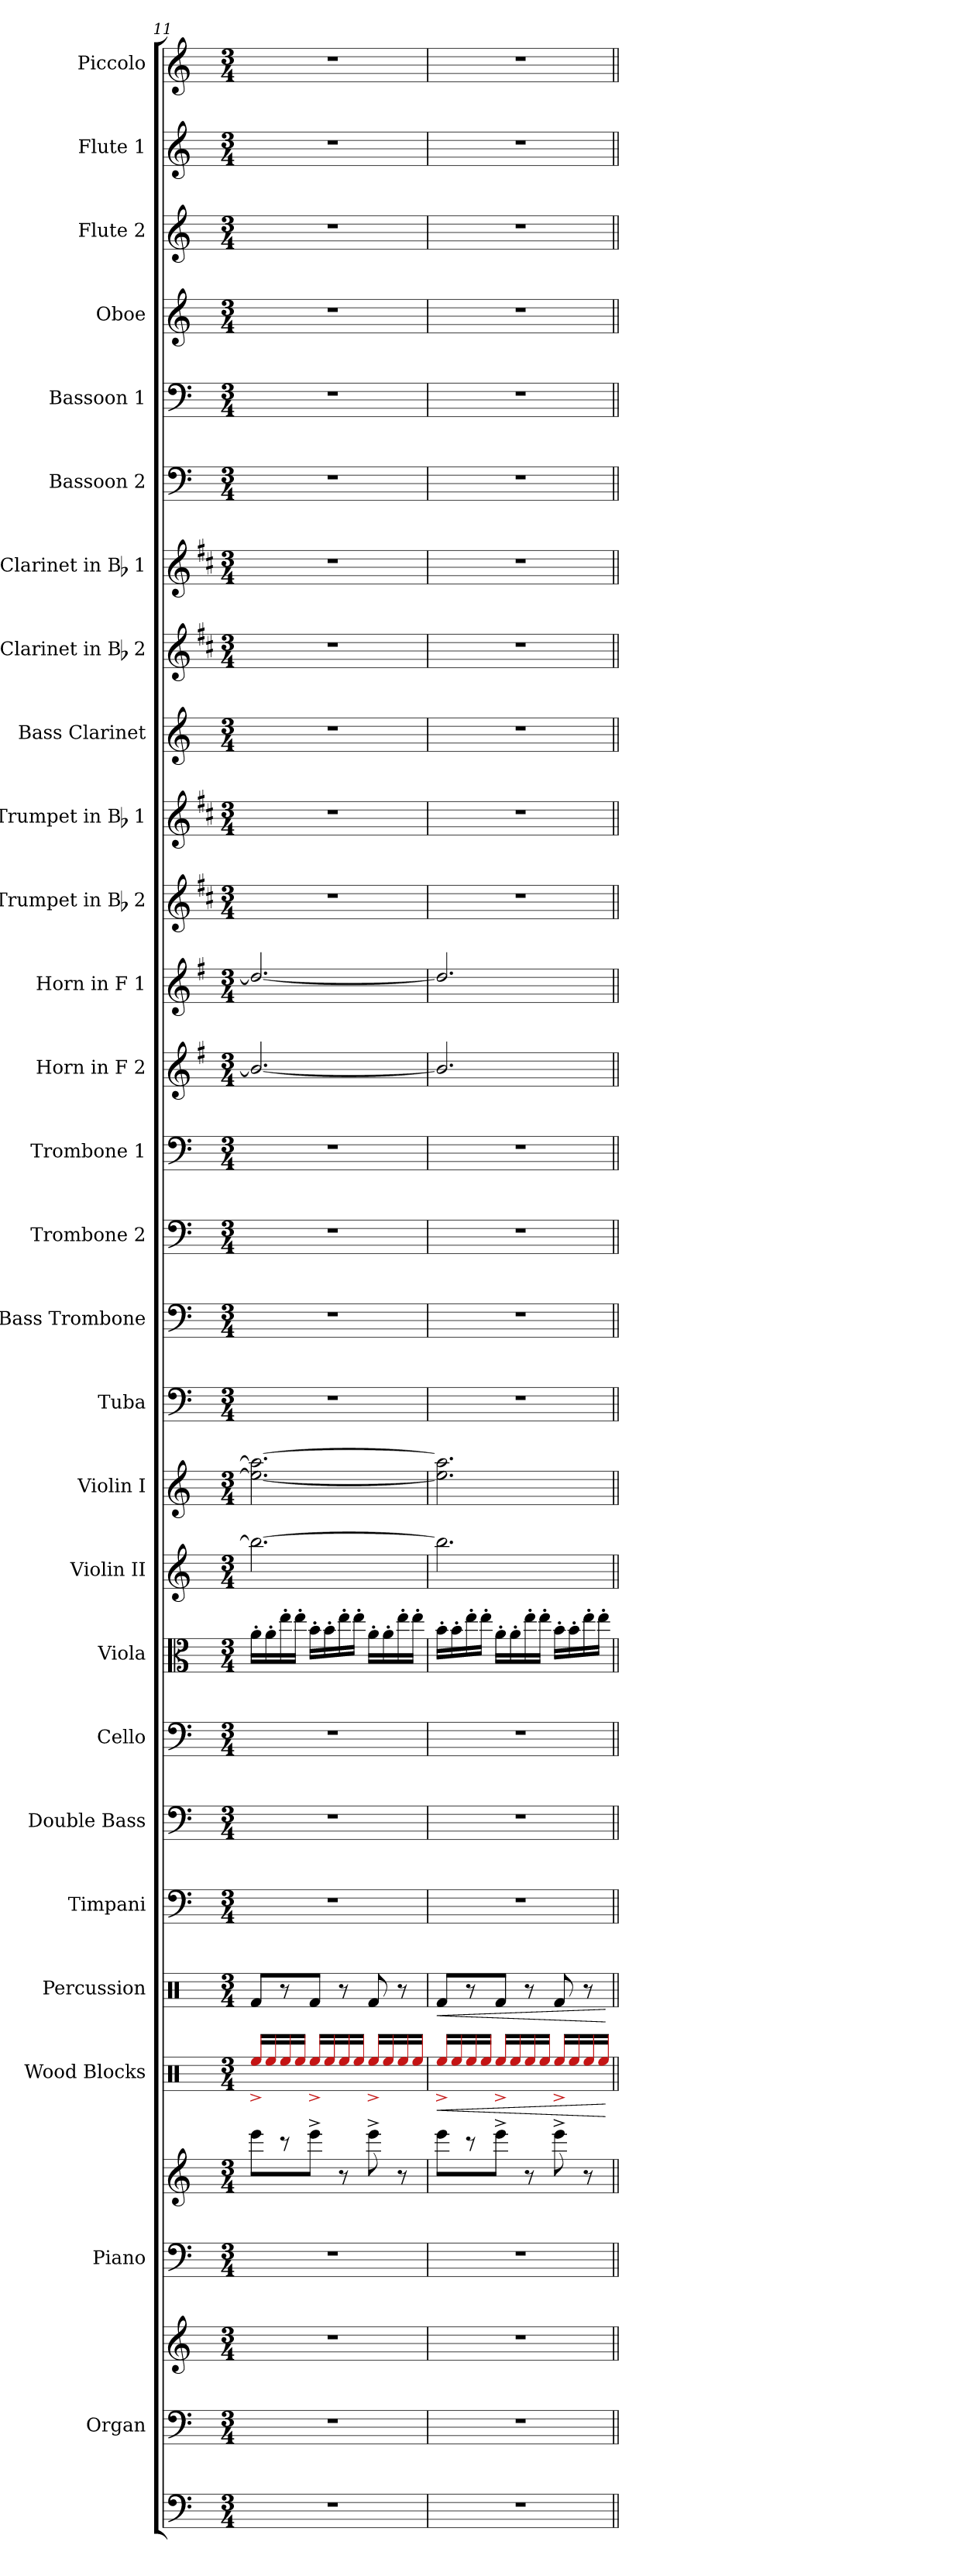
**kern	**kern	**kern	**kern	**kern	**kern	**dynam	**kern	**dynam	**kern	**kern	**kern	**kern	**kern	**kern	**kern	**kern	**kern	**kern	**kern	**kern	**kern	**kern	**kern	**kern	**kern	**kern	**kern	**kern	**kern	**kern	**kern
*part28	*part27	*part27	*part26	*part26	*part25	*part25	*part24	*part24	*part23	*part22	*part21	*part20	*part19	*part18	*part17	*part16	*part15	*part14	*part13	*part12	*part11	*part10	*part9	*part8	*part7	*part6	*part5	*part4	*part3	*part2	*part1
*staff30	*staff29	*staff28	*staff27	*staff26	*staff25	*staff25	*staff24	*staff24	*staff23	*staff22	*staff21	*staff20	*staff19	*staff18	*staff17	*staff16	*staff15	*staff14	*staff13	*staff12	*staff11	*staff10	*staff9	*staff8	*staff7	*staff6	*staff5	*staff4	*staff3	*staff2	*staff1
*	*I"Organ	*	*I"Piano	*	*I"Wood Blocks	*	*I"Percussion	*	*I"Timpani	*I"Double Bass	*I"Cello	*I"Viola	*I"Violin II	*I"Violin I	*I"Tuba	*I"Bass Trombone	*I"Trombone 2	*I"Trombone 1	*I"Horn in F 2	*I"Horn in F 1	*I"Trumpet in Bb 2	*I"Trumpet in Bb 1	*I"Bass Clarinet	*I"Clarinet in Bb 2	*I"Clarinet in Bb 1	*I"Bassoon 2	*I"Bassoon 1	*I"Oboe	*I"Flute 2	*I"Flute 1	*I"Piccolo
*	*I'Org.	*	*I'Pno.	*	*I'W. Bl.	*	*I'Perc.	*	*I'Timp.	*I'D.B.	*	*I'Vla.	*I'Vln. II	*I'Vln. I	*I'Tuba	*I'B. Tbn.	*I'Tbn. 2	*I'Tbn. 1	*I'Hn. 2	*I'Hn. 1	*	*	*I'B. Cl.	*	*	*I'Bsn. 2	*I'Bsn. 1	*I'Ob.	*I'Fl. 2	*I'Fl. 1	*I'Picc.
*clefF4	*clefF4	*clefG2	*clefF4	*clefG2	*clefX	*	*clefX	*	*clefF4	*clefF4	*clefF4	*clefC3	*clefG2	*clefG2	*clefF4	*clefF4	*clefF4	*clefF4	*clefG2	*clefG2	*clefG2	*clefG2	*clefG2	*clefG2	*clefG2	*clefF4	*clefF4	*clefG2	*clefG2	*clefG2	*clefG2
*	*	*	*	*	*	*	*	*	*	*ITrd7c12	*	*	*	*	*	*	*	*	*ITrd4c7	*ITrd4c7	*ITrd1c2	*ITrd1c2	*ITrd8c14	*ITrd1c2	*ITrd1c2	*	*	*	*	*	*ITrd-7c-12
*k[]	*k[]	*k[]	*k[]	*k[]	*k[]	*	*k[]	*	*k[]	*k[]	*k[]	*k[]	*k[]	*k[]	*k[]	*k[]	*k[]	*k[]	*k[]	*k[]	*k[]	*k[]	*k[]	*k[]	*k[]	*k[]	*k[]	*k[]	*k[]	*k[]	*k[]
*M3/4	*M3/4	*M3/4	*M3/4	*M3/4	*M3/4	*	*M3/4	*	*M3/4	*M3/4	*M3/4	*M3/4	*M3/4	*M3/4	*M3/4	*M3/4	*M3/4	*M3/4	*M3/4	*M3/4	*M3/4	*M3/4	*M3/4	*M3/4	*M3/4	*M3/4	*M3/4	*M3/4	*M3/4	*M3/4	*M3/4
=11	=11	=11	=11	=11	=11	=11	=11	=11	=11	=11	=11	=11	=11	=11	=11	=11	=11	=11	=11	=11	=11	=11	=11	=11	=11	=11	=11	=11	=11	=11	=11
2.r	2.r	2.r	2.r	8eee\L	16ee^/LL	.	8Rf/L	.	2.r	2.r	2.r	16a'\LL	2.bb\_	2.ee\_ 2.aa\_	2.r	2.r	2.r	2.r	2.e/_	2.g/_	2.r	2.r	2.r	2.r	2.r	2.r	2.r	2.r	2.r	2.r	2.r
.	.	.	.	.	16ee/	.	.	.	.	.	.	16a'\	.	.	.	.	.	.	.	.	.	.	.	.	.	.	.	.	.	.	.
.	.	.	.	8r	16ee/	.	8r	.	.	.	.	16ee'\	.	.	.	.	.	.	.	.	.	.	.	.	.	.	.	.	.	.	.
.	.	.	.	.	16ee/JJ	.	.	.	.	.	.	16ee'\JJ	.	.	.	.	.	.	.	.	.	.	.	.	.	.	.	.	.	.	.
.	.	.	.	8eee^\J	16ee^/LL	.	8Rf/J	.	.	.	.	16b'\LL	.	.	.	.	.	.	.	.	.	.	.	.	.	.	.	.	.	.	.
.	.	.	.	.	16ee/	.	.	.	.	.	.	16b'\	.	.	.	.	.	.	.	.	.	.	.	.	.	.	.	.	.	.	.
.	.	.	.	8r	16ee/	.	8r	.	.	.	.	16ee'\	.	.	.	.	.	.	.	.	.	.	.	.	.	.	.	.	.	.	.
.	.	.	.	.	16ee/JJ	.	.	.	.	.	.	16ee'\JJ	.	.	.	.	.	.	.	.	.	.	.	.	.	.	.	.	.	.	.
.	.	.	.	8eee^\	16ee^/LL	.	8Rf/	.	.	.	.	16a'\LL	.	.	.	.	.	.	.	.	.	.	.	.	.	.	.	.	.	.	.
.	.	.	.	.	16ee/	.	.	.	.	.	.	16a'\	.	.	.	.	.	.	.	.	.	.	.	.	.	.	.	.	.	.	.
.	.	.	.	8r	16ee/	.	8r	.	.	.	.	16ee'\	.	.	.	.	.	.	.	.	.	.	.	.	.	.	.	.	.	.	.
.	.	.	.	.	16ee/JJ	.	.	.	.	.	.	16ee'\JJ	.	.	.	.	.	.	.	.	.	.	.	.	.	.	.	.	.	.	.
=12	=12	=12	=12	=12	=12	=12	=12	=12	=12	=12	=12	=12	=12	=12	=12	=12	=12	=12	=12	=12	=12	=12	=12	=12	=12	=12	=12	=12	=12	=12	=12
!	!	!	!	!	!	!LO:HP:b	!	!LO:HP:b	!	!	!	!	!	!	!	!	!	!	!	!	!	!	!	!	!	!	!	!	!	!	!
2.r	2.r	2.r	2.r	8eee\L	16ee^/LL	<	8Rf/L	<	2.r	2.r	2.r	16b'\LL	2.bb\]	2.ee\] 2.aa\]	2.r	2.r	2.r	2.r	2.e/]	2.g/]	2.r	2.r	2.r	2.r	2.r	2.r	2.r	2.r	2.r	2.r	2.r
.	.	.	.	.	16ee/	.	.	.	.	.	.	16b'\	.	.	.	.	.	.	.	.	.	.	.	.	.	.	.	.	.	.	.
.	.	.	.	8r	16ee/	.	8r	.	.	.	.	16ee'\	.	.	.	.	.	.	.	.	.	.	.	.	.	.	.	.	.	.	.
.	.	.	.	.	16ee/JJ	.	.	.	.	.	.	16ee'\JJ	.	.	.	.	.	.	.	.	.	.	.	.	.	.	.	.	.	.	.
.	.	.	.	8eee^\J	16ee^/LL	.	8Rf/J	.	.	.	.	16a'\LL	.	.	.	.	.	.	.	.	.	.	.	.	.	.	.	.	.	.	.
.	.	.	.	.	16ee/	.	.	.	.	.	.	16a'\	.	.	.	.	.	.	.	.	.	.	.	.	.	.	.	.	.	.	.
.	.	.	.	8r	16ee/	.	8r	.	.	.	.	16ee'\	.	.	.	.	.	.	.	.	.	.	.	.	.	.	.	.	.	.	.
.	.	.	.	.	16ee/JJ	.	.	.	.	.	.	16ee'\JJ	.	.	.	.	.	.	.	.	.	.	.	.	.	.	.	.	.	.	.
.	.	.	.	8eee^\	16ee^/LL	.	8Rf/	.	.	.	.	16b'\LL	.	.	.	.	.	.	.	.	.	.	.	.	.	.	.	.	.	.	.
.	.	.	.	.	16ee/	.	.	.	.	.	.	16b'\	.	.	.	.	.	.	.	.	.	.	.	.	.	.	.	.	.	.	.
.	.	.	.	8r	16ee/	.	8r	.	.	.	.	16ee'\	.	.	.	.	.	.	.	.	.	.	.	.	.	.	.	.	.	.	.
.	.	.	.	.	16ee/JJ	.	.	.	.	.	.	16ee'\JJ	.	.	.	.	.	.	.	.	.	.	.	.	.	.	.	.	.	.	.
.	.	.	.	.	.	[	.	[	.	.	.	.	.	.	.	.	.	.	.	.	.	.	.	.	.	.	.	.	.	.	.
=||	=||	=||	=||	=||	=||	=||	=||	=||	=||	=||	=||	=||	=||	=||	=||	=||	=||	=||	=||	=||	=||	=||	=||	=||	=||	=||	=||	=||	=||	=||	=||
*-	*-	*-	*-	*-	*-	*-	*-	*-	*-	*-	*-	*-	*-	*-	*-	*-	*-	*-	*-	*-	*-	*-	*-	*-	*-	*-	*-	*-	*-	*-	*-
